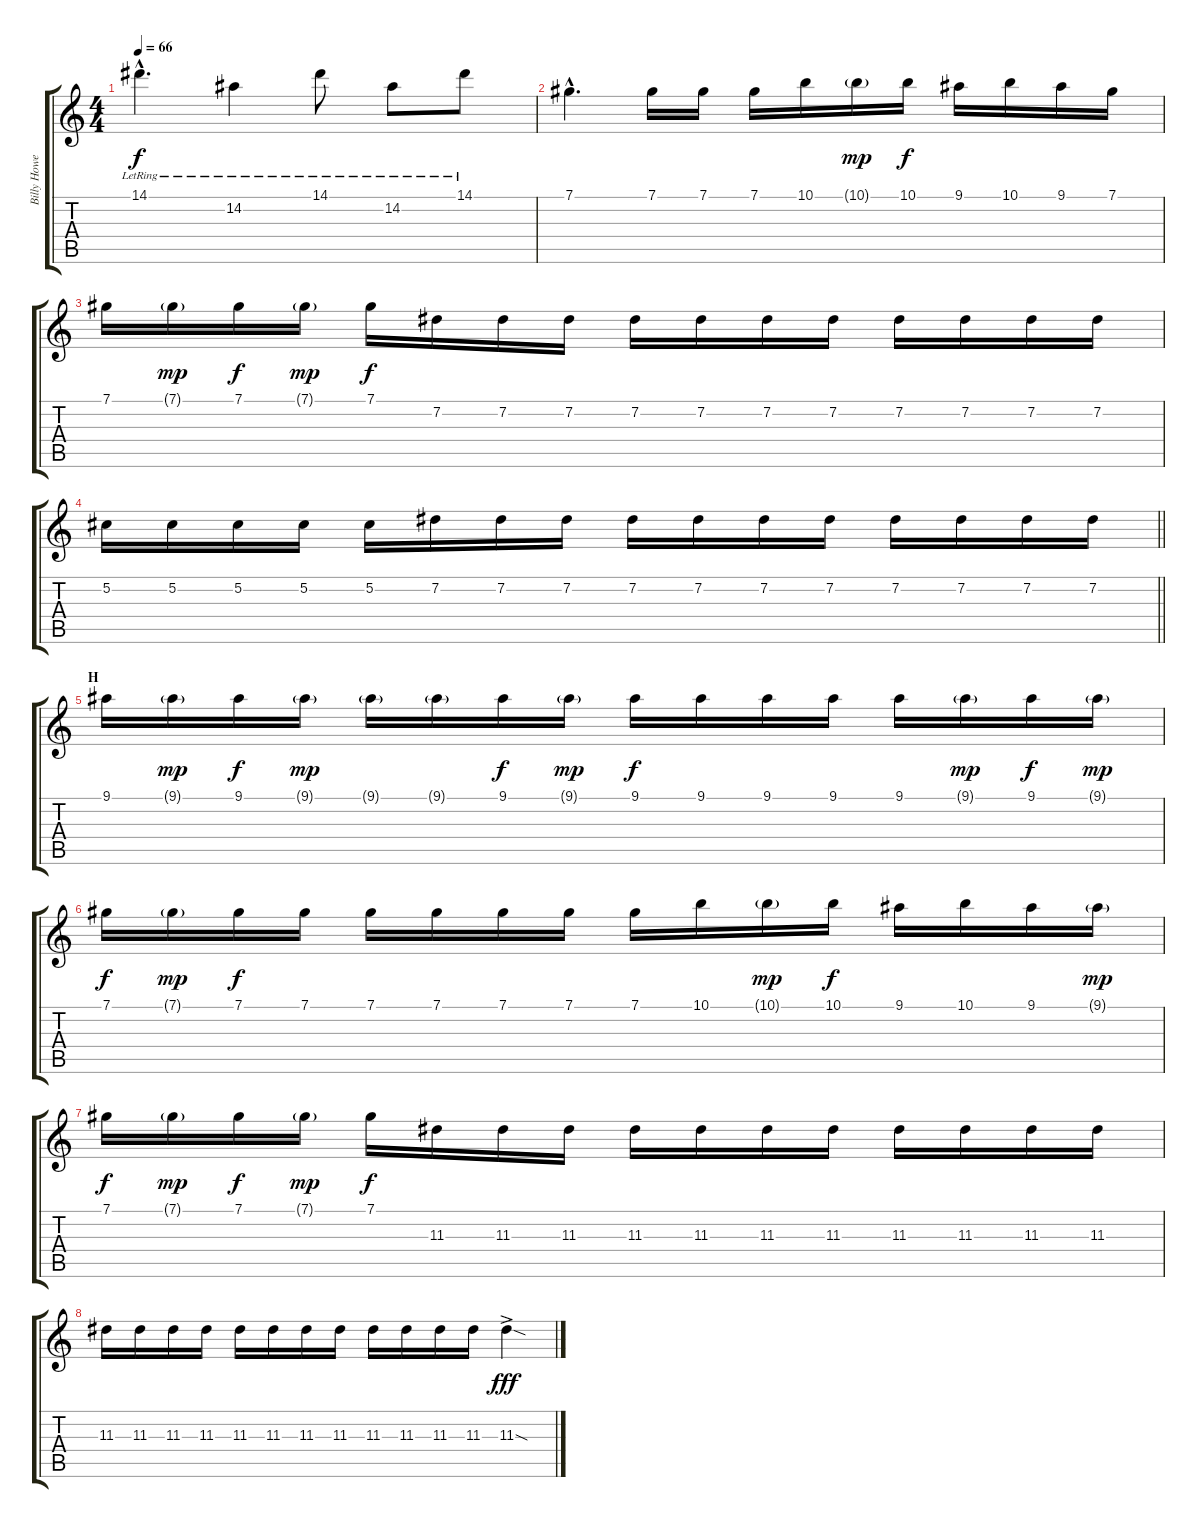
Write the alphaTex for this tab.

\track ("Billy Howerdell - Guitar 1" "Billy Howe") {instrument acousticguitarsteel}
\staff {score tabs}
\tuning (Db4 Ab3 E3 B2 Gb2 Db2) {hide}
\ts (4 4)
\tempo 66
\clef g2
\ks c
14.1{hac lr}.4{d dy f} 14.2{lr}.4 14.1{lr}.8 14.2{lr}.8 14.1{lr}.8 |
7.1{hac}.4{d} 7.1.16 7.1.16 7.1.16 10.1.16 10.1{g}.16{dy mp} 10.1.16{dy f} 9.1.16 10.1.16 9.1.16 7.1.16 |
7.1.16 7.1{g}.16{dy mp} 7.1.16{dy f} 7.1{g}.16{dy mp} 7.1.16{dy f} 7.2.16 7.2.16 7.2.16 7.2.16 7.2.16 7.2.16 7.2.16 7.2.16 7.2.16 7.2.16 7.2.16 |
\barLineRight lightlight
5.2.16 5.2.16 5.2.16 5.2.16 5.2.16 7.2.16 7.2.16 7.2.16 7.2.16 7.2.16 7.2.16 7.2.16 7.2.16 7.2.16 7.2.16 7.2.16 |
\section ("" "H")
9.1.16{volume 14 instrument acousticguitarsteel} 9.1{g}.16{dy mp} 9.1.16{dy f} 9.1{g}.16{dy mp} 9.1{g}.16 9.1{g}.16 9.1.16{dy f} 9.1{g}.16{dy mp} 9.1.16{dy f} 9.1.16 9.1.16 9.1.16 9.1.16 9.1{g}.16{dy mp} 9.1.16{dy f} 9.1{g}.16{dy mp} |
7.1.16{dy f} 7.1{g}.16{dy mp} 7.1.16{dy f} 7.1.16 7.1.16 7.1.16 7.1.16 7.1.16 7.1.16 10.1.16 10.1{g}.16{dy mp} 10.1.16{dy f} 9.1.16 10.1.16 9.1.16 9.1{g}.16{dy mp} |
7.1.16{dy f} 7.1{g}.16{dy mp} 7.1.16{dy f} 7.1{g}.16{dy mp} 7.1.16{dy f} 11.3.16 11.3.16 11.3.16 11.3.16 11.3.16 11.3.16 11.3.16 11.3.16 11.3.16 11.3.16 11.3.16 |
11.3.16 11.3.16 11.3.16 11.3.16 11.3.16 11.3.16 11.3.16 11.3.16 11.3.16 11.3.16 11.3.16 11.3.16 11.3{sod ac}.4{dy fff}
